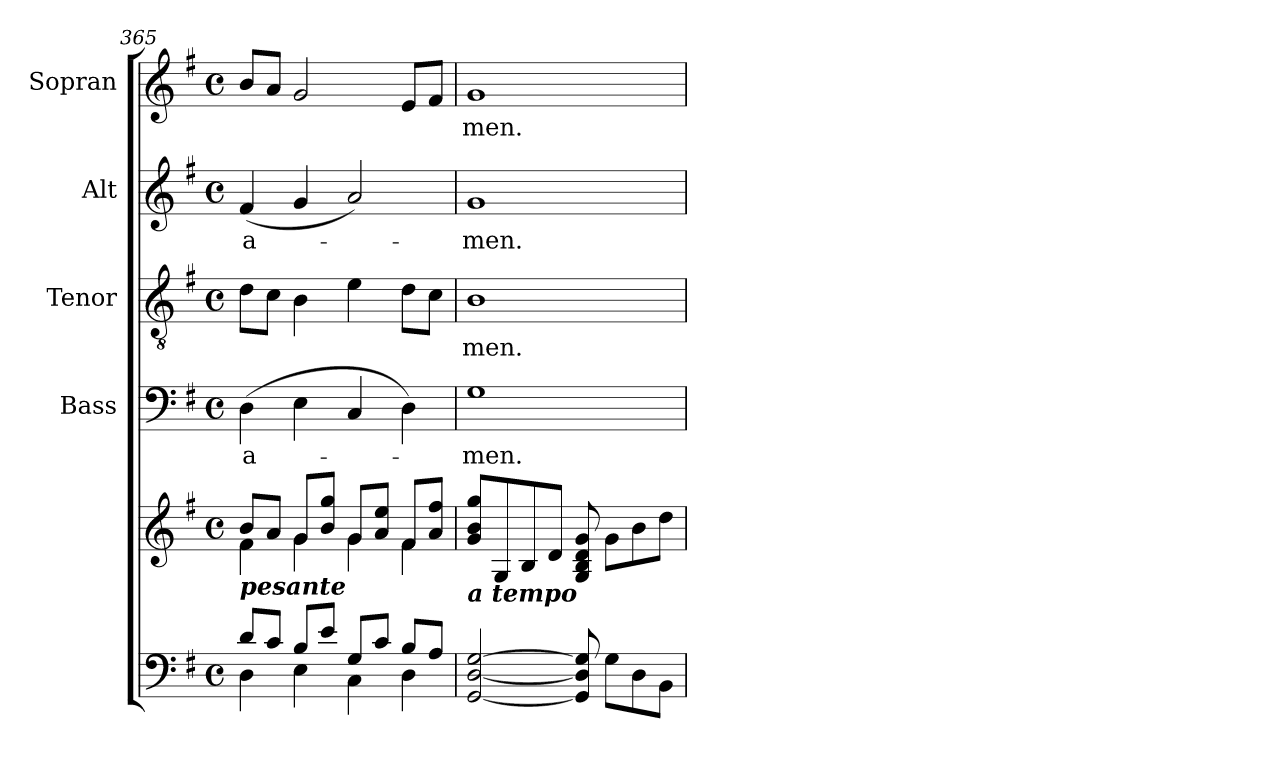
**kern	**kern	**kern	**text	**kern	**text	**kern	**text	**kern	**text
*part5	*part5	*part4	*part4	*part3	*part3	*part2	*part2	*part1	*part1
*staff6	*staff5	*staff4	*staff4	*staff3	*staff3	*staff2	*staff2	*staff1	*staff1
*	*	*I"Bass	*	*I"Tenor	*	*I"Alt	*	*I"Sopran	*
*	*	*I'B.	*	*I'T.	*	*I'A.	*	*I'S.	*
*clefF4	*clefG2	*clefF4	*	*clefGv2	*	*clefG2	*	*clefG2	*
*k[f#]	*k[f#]	*k[f#]	*	*k[f#]	*	*k[f#]	*	*k[f#]	*
*G:	*G:	*G:	*	*G:	*	*G:	*	*G:	*
*M4/4	*M4/4	*M4/4	*	*M4/4	*	*M4/4	*	*M4/4	*
*met(c)	*met(c)	*met(c)	*	*met(c)	*	*met(c)	*	*met(c)	*
=365	=365	=365	=365	=365	=365	=365	=365	=365	=365
*^	*^	*	*	*	*	*	*	*	*
!	!	!LO:TX:b:Bi:t=pesante	!	!	!	!	!	!	!	!	!
!	!	!	!	!	!LO:LY:b	!	!	!	!LO:LY:b	!	!
8d/L	4D\	8b/L	4f#\	(>4D\	a-	8d\L	.	(<4f#/	a-	8b/L	.
8c/J	.	8a/J	.	.	.	8c\J	.	.	.	8a/J	.
8B/L	4E\	8g/L	4g\	4E\	.	4B\	.	4g/	.	2g/	.
8e/J	.	8b/ 8gg/J	.	.	.	.	.	.	.	.	.
8G/L	4C\	8g/L	4g\	4C/	.	4e\	.	2a/)	.	.	.
8c/J	.	8a/ 8ee/J	.	.	.	.	.	.	.	.	.
8B/L	4D\	8f#/L	4f#\	4D\)	.	8d\L	.	.	.	8e/L	.
8A/J	.	8a/ 8ff#/J	.	.	.	8c\J	.	.	.	8f#/J	.
*v	*v	*	*	*	*	*	*	*	*	*	*
*	*v	*v	*	*	*	*	*	*	*	*
=366	=366	=366	=366	=366	=366	=366	=366	=366	=366
!	!LO:TX:b:Bi:t=a tempo	!	!	!	!	!	!	!	!
!	!	!	!LO:LY:b	!	!LO:LY:b	!	!LO:LY:b	!	!LO:LY:b
[2GG/ [2D/ [2G/	8g/ 8b/ 8gg/L	1G	-men.	1B	-men.	1g	-men.	1g	-men.
.	8G/	.	.	.	.	.	.	.	.
.	8B/	.	.	.	.	.	.	.	.
.	8d/J	.	.	.	.	.	.	.	.
8GG/] 8D/] 8G/]	8G/ 8B/ 8d/ 8g/	.	.	.	.	.	.	.	.
8G\L	8g\L	.	.	.	.	.	.	.	.
8D\	8b\	.	.	.	.	.	.	.	.
8BB\J	8dd\J	.	.	.	.	.	.	.	.
=	=	=	=	=	=	=	=	=	=
*-	*-	*-	*-	*-	*-	*-	*-	*-	*-
